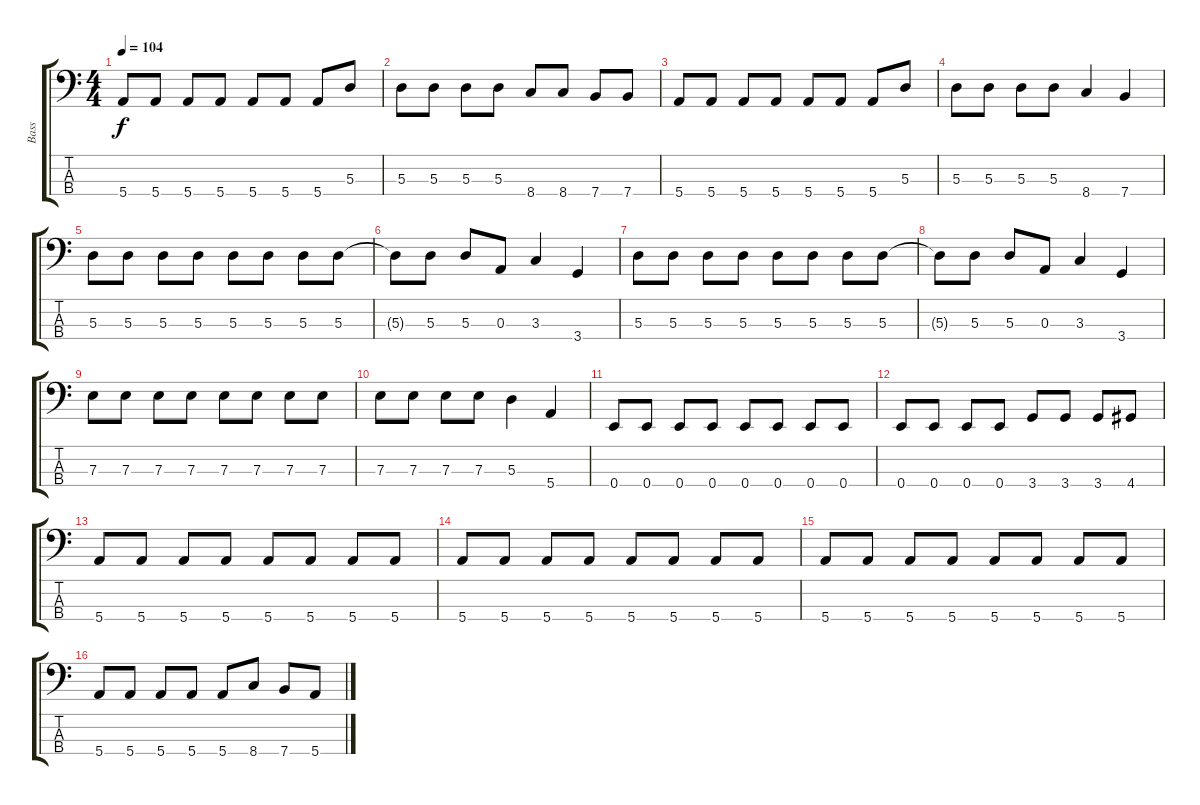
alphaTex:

\track ("Bass" "Bass") {instrument electricbasspick}
\staff {score tabs}
\tuning (G2 D2 A1 E1) {hide}
\ts (4 4)
\tempo 104
\clef f4
\ks c
5.4.8{dy f} 5.4.8 5.4.8 5.4.8 5.4.8 5.4.8 5.4.8 5.3.8 |
5.3.8 5.3.8 5.3.8 5.3.8 8.4.8 8.4.8 7.4.8 7.4.8 |
5.4.8 5.4.8 5.4.8 5.4.8 5.4.8 5.4.8 5.4.8 5.3.8 |
5.3.8 5.3.8 5.3.8 5.3.8 8.4.4 7.4.4 |
5.3.8 5.3.8 5.3.8 5.3.8 5.3.8 5.3.8 5.3.8 5.3.8 |
5.3{t}.8 5.3.8 5.3.8 0.3.8 3.3.4 3.4.4 |
5.3.8 5.3.8 5.3.8 5.3.8 5.3.8 5.3.8 5.3.8 5.3.8 |
5.3{t}.8 5.3.8 5.3.8 0.3.8 3.3.4 3.4.4 |
7.3.8 7.3.8 7.3.8 7.3.8 7.3.8 7.3.8 7.3.8 7.3.8 |
7.3.8 7.3.8 7.3.8 7.3.8 5.3.4 5.4.4 |
0.4.8 0.4.8 0.4.8 0.4.8 0.4.8 0.4.8 0.4.8 0.4.8 |
0.4.8 0.4.8 0.4.8 0.4.8 3.4.8 3.4.8 3.4.8 4.4.8 |
5.4.8 5.4.8 5.4.8 5.4.8 5.4.8 5.4.8 5.4.8 5.4.8 |
5.4.8 5.4.8 5.4.8 5.4.8 5.4.8 5.4.8 5.4.8 5.4.8 |
5.4.8 5.4.8 5.4.8 5.4.8 5.4.8 5.4.8 5.4.8 5.4.8 |
5.4.8 5.4.8 5.4.8 5.4.8 5.4.8 8.4.8 7.4.8 5.4.8
